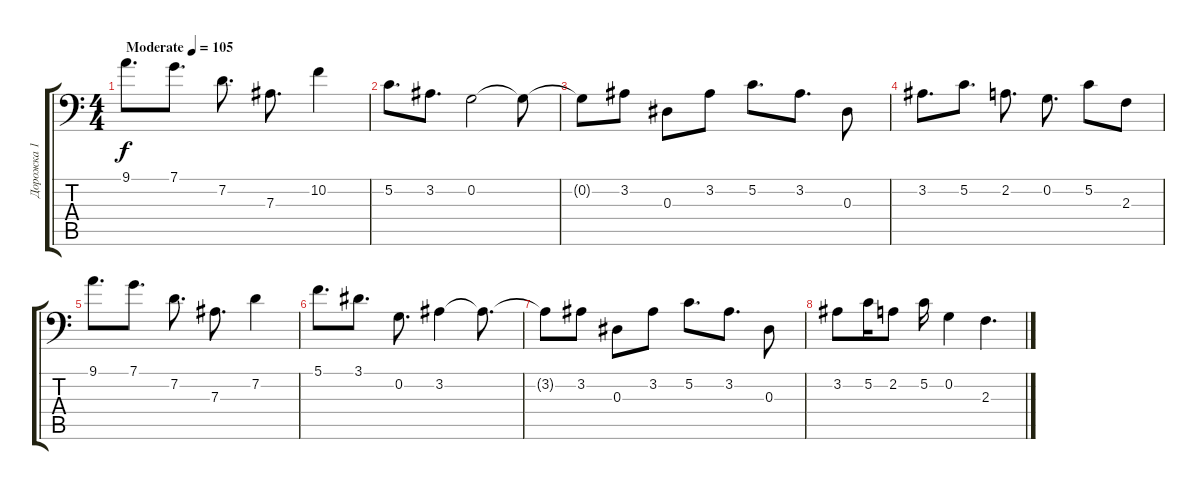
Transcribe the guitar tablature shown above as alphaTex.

\track ("Дорожка 1" "Дорожка 1") {instrument acousticgrandpiano}
\staff {score tabs}
\tuning (C4 G3 Eb3 Bb2 F2 Bb1) {hide}
\ts (4 4)
\tempo (105 "Moderate")
\clef f4
\ks c
9.1.8{d dy f instrument acousticgrandpiano} 7.1.8{d} 7.2.8{d} 7.3.8{d} 10.2.4 |
5.2.8{d} 3.2.8{d} 0.2.2 0.2{t}.8 |
0.2{t}.8 3.2.8 0.3.8 3.2.8 5.2.8{d} 3.2.8{d} 0.3.8 |
3.2.8{d} 5.2.8{d} 2.2.8{d} 0.2.8{d} 5.2.8 2.3.8 |
9.1.8{d} 7.1.8{d} 7.2.8{d} 7.3.8{d} 7.2.4 |
5.1.8{d} 3.1.8{d} 0.2.8{d} 3.2.4 3.2{t}.8{d} |
3.2{t}.8 3.2.8 0.3.8 3.2.8 5.2.8{d} 3.2.8{d} 0.3.8 |
3.2.8 5.2.16 2.2.8 5.2.16 0.2.4 2.3.4{d}
